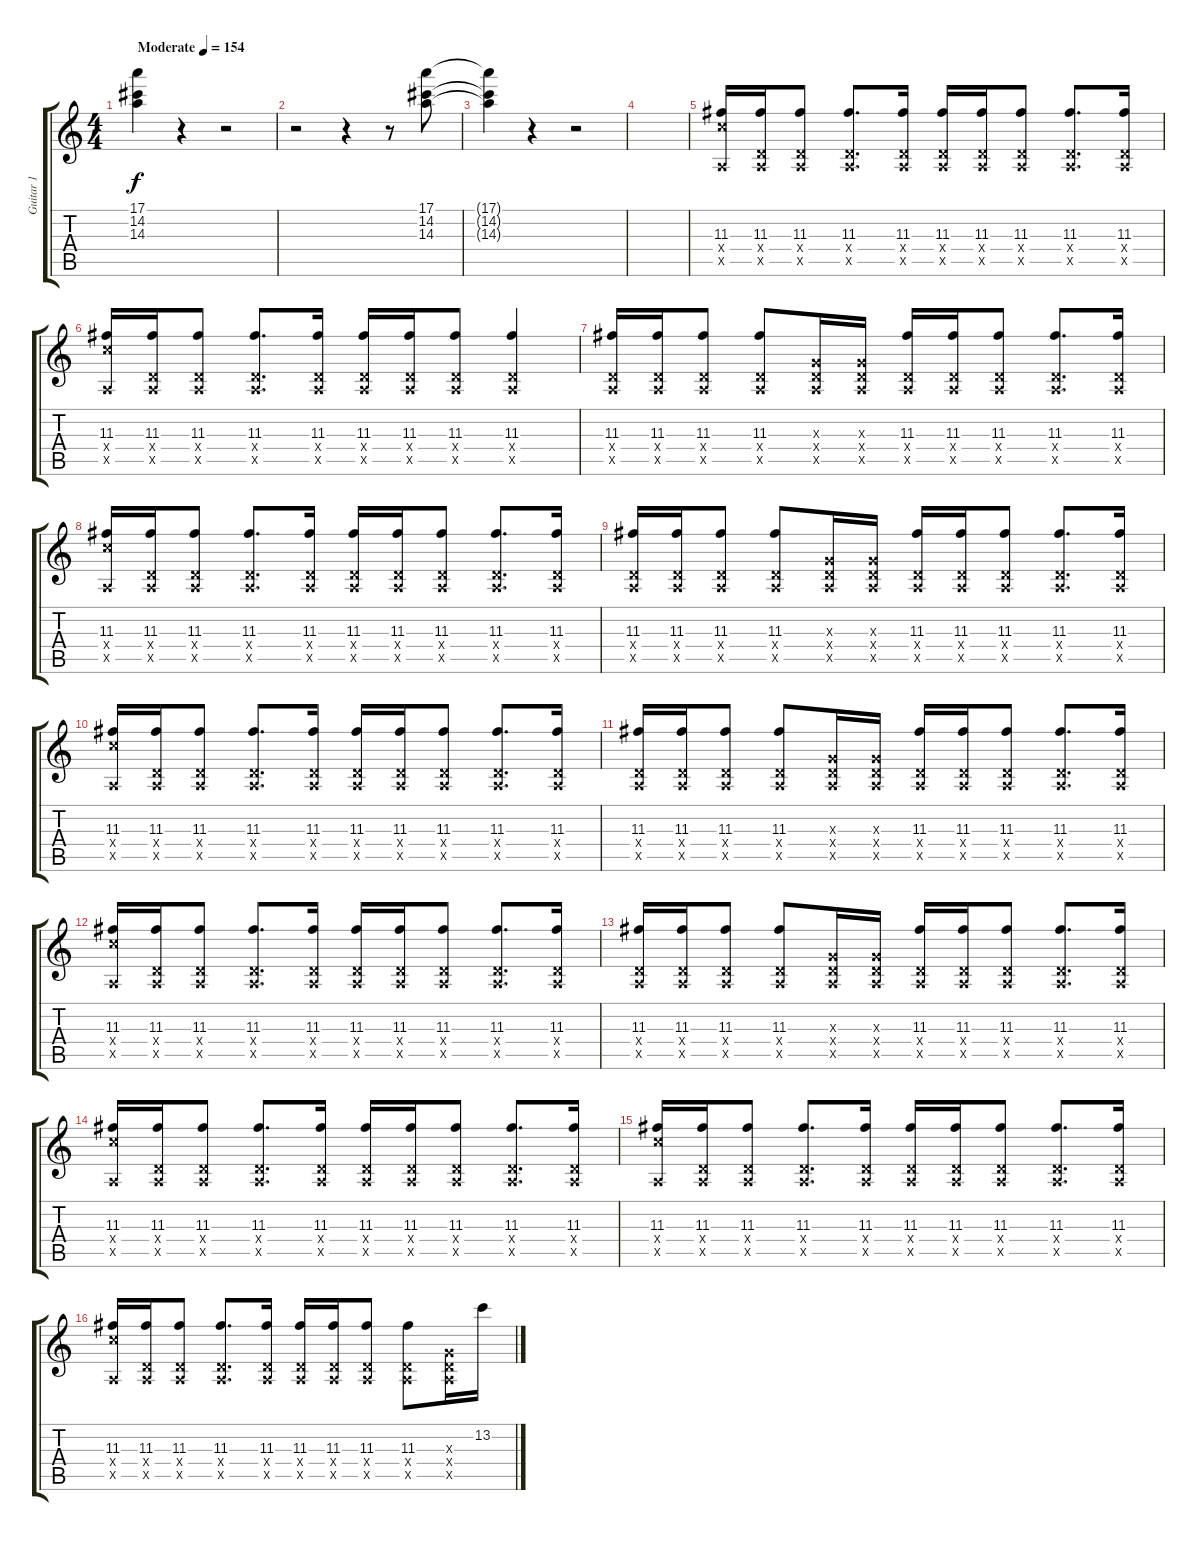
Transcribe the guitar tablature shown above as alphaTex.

\track ("Guitar 1" "Guitar 1") {instrument distortionguitar}
\staff {score tabs}
\tuning (E4 B3 G3 D3 A2 E2) {hide}
\ts (4 4)
\tempo (154 "Moderate")
\clef g2
\ks c
(17.1 14.2 14.3).4{dy f instrument distortionguitar} r.4 r.2 |
r.2 r.4 r.8 (17.1 14.2 14.3).8 |
(17.1{t} 14.2{t} 14.3{t}).4 r.4 r.2 |
|
(11.3 10.4{x} 0.5{x}).16 (11.3 0.4{x} 0.5{x}).16 (11.3 0.4{x} 0.5{x}).8 (11.3 0.4{x} 0.5{x}).8{d} (11.3 0.4{x} 0.5{x}).16 (11.3 0.4{x} 0.5{x}).16 (11.3 0.4{x} 0.5{x}).16 (11.3 0.4{x} 0.5{x}).8 (11.3 0.4{x} 0.5{x}).8{d} (11.3 0.4{x} 0.5{x}).16 |
(11.3 10.4{x} 0.5{x}).16 (11.3 0.4{x} 0.5{x}).16 (11.3 0.4{x} 0.5{x}).8 (11.3 0.4{x} 0.5{x}).8{d} (11.3 0.4{x} 0.5{x}).16 (11.3 0.4{x} 0.5{x}).16 (11.3 0.4{x} 0.5{x}).16 (11.3 0.4{x} 0.5{x}).8 (11.3 0.4{x} 0.5{x}).4 |
(11.3 0.4{x} 0.5{x}).16 (11.3 0.4{x} 0.5{x}).16 (11.3 0.4{x} 0.5{x}).8 (11.3 0.4{x} 0.5{x}).8 (0.3{x} 0.4{x} 0.5{x}).16 (0.3{x} 0.4{x} 0.5{x}).16 (11.3 0.4{x} 0.5{x}).16 (11.3 0.4{x} 0.5{x}).16 (11.3 0.4{x} 0.5{x}).8 (11.3 0.4{x} 0.5{x}).8{d} (11.3 0.4{x} 0.5{x}).16 |
(11.3 10.4{x} 0.5{x}).16 (11.3 0.4{x} 0.5{x}).16 (11.3 0.4{x} 0.5{x}).8 (11.3 0.4{x} 0.5{x}).8{d} (11.3 0.4{x} 0.5{x}).16 (11.3 0.4{x} 0.5{x}).16 (11.3 0.4{x} 0.5{x}).16 (11.3 0.4{x} 0.5{x}).8 (11.3 0.4{x} 0.5{x}).8{d} (11.3 0.4{x} 0.5{x}).16 |
(11.3 0.4{x} 0.5{x}).16 (11.3 0.4{x} 0.5{x}).16 (11.3 0.4{x} 0.5{x}).8 (11.3 0.4{x} 0.5{x}).8 (0.3{x} 0.4{x} 0.5{x}).16 (0.3{x} 0.4{x} 0.5{x}).16 (11.3 0.4{x} 0.5{x}).16 (11.3 0.4{x} 0.5{x}).16 (11.3 0.4{x} 0.5{x}).8 (11.3 0.4{x} 0.5{x}).8{d} (11.3 0.4{x} 0.5{x}).16 |
(11.3 10.4{x} 0.5{x}).16 (11.3 0.4{x} 0.5{x}).16 (11.3 0.4{x} 0.5{x}).8 (11.3 0.4{x} 0.5{x}).8{d} (11.3 0.4{x} 0.5{x}).16 (11.3 0.4{x} 0.5{x}).16 (11.3 0.4{x} 0.5{x}).16 (11.3 0.4{x} 0.5{x}).8 (11.3 0.4{x} 0.5{x}).8{d} (11.3 0.4{x} 0.5{x}).16 |
(11.3 0.4{x} 0.5{x}).16 (11.3 0.4{x} 0.5{x}).16 (11.3 0.4{x} 0.5{x}).8 (11.3 0.4{x} 0.5{x}).8 (0.3{x} 0.4{x} 0.5{x}).16 (0.3{x} 0.4{x} 0.5{x}).16 (11.3 0.4{x} 0.5{x}).16 (11.3 0.4{x} 0.5{x}).16 (11.3 0.4{x} 0.5{x}).8 (11.3 0.4{x} 0.5{x}).8{d} (11.3 0.4{x} 0.5{x}).16 |
(11.3 10.4{x} 0.5{x}).16 (11.3 0.4{x} 0.5{x}).16 (11.3 0.4{x} 0.5{x}).8 (11.3 0.4{x} 0.5{x}).8{d} (11.3 0.4{x} 0.5{x}).16 (11.3 0.4{x} 0.5{x}).16 (11.3 0.4{x} 0.5{x}).16 (11.3 0.4{x} 0.5{x}).8 (11.3 0.4{x} 0.5{x}).8{d} (11.3 0.4{x} 0.5{x}).16 |
(11.3 0.4{x} 0.5{x}).16 (11.3 0.4{x} 0.5{x}).16 (11.3 0.4{x} 0.5{x}).8 (11.3 0.4{x} 0.5{x}).8 (0.3{x} 0.4{x} 0.5{x}).16 (0.3{x} 0.4{x} 0.5{x}).16 (11.3 0.4{x} 0.5{x}).16 (11.3 0.4{x} 0.5{x}).16 (11.3 0.4{x} 0.5{x}).8 (11.3 0.4{x} 0.5{x}).8{d} (11.3 0.4{x} 0.5{x}).16 |
(11.3 10.4{x} 0.5{x}).16 (11.3 0.4{x} 0.5{x}).16 (11.3 0.4{x} 0.5{x}).8 (11.3 0.4{x} 0.5{x}).8{d} (11.3 0.4{x} 0.5{x}).16 (11.3 0.4{x} 0.5{x}).16 (11.3 0.4{x} 0.5{x}).16 (11.3 0.4{x} 0.5{x}).8 (11.3 0.4{x} 0.5{x}).8{d} (11.3 0.4{x} 0.5{x}).16 |
(11.3 10.4{x} 0.5{x}).16 (11.3 0.4{x} 0.5{x}).16 (11.3 0.4{x} 0.5{x}).8 (11.3 0.4{x} 0.5{x}).8{d} (11.3 0.4{x} 0.5{x}).16 (11.3 0.4{x} 0.5{x}).16 (11.3 0.4{x} 0.5{x}).16 (11.3 0.4{x} 0.5{x}).8 (11.3 0.4{x} 0.5{x}).8{d} (11.3 0.4{x} 0.5{x}).16 |
(11.3 10.4{x} 0.5{x}).16 (11.3 0.4{x} 0.5{x}).16 (11.3 0.4{x} 0.5{x}).8 (11.3 0.4{x} 0.5{x}).8{d} (11.3 0.4{x} 0.5{x}).16 (11.3 0.4{x} 0.5{x}).16 (11.3 0.4{x} 0.5{x}).16 (11.3 0.4{x} 0.5{x}).8 (11.3 0.4{x} 0.5{x}).8 (0.3{x} 0.4{x} 0.5{x}).16 13.2.16
